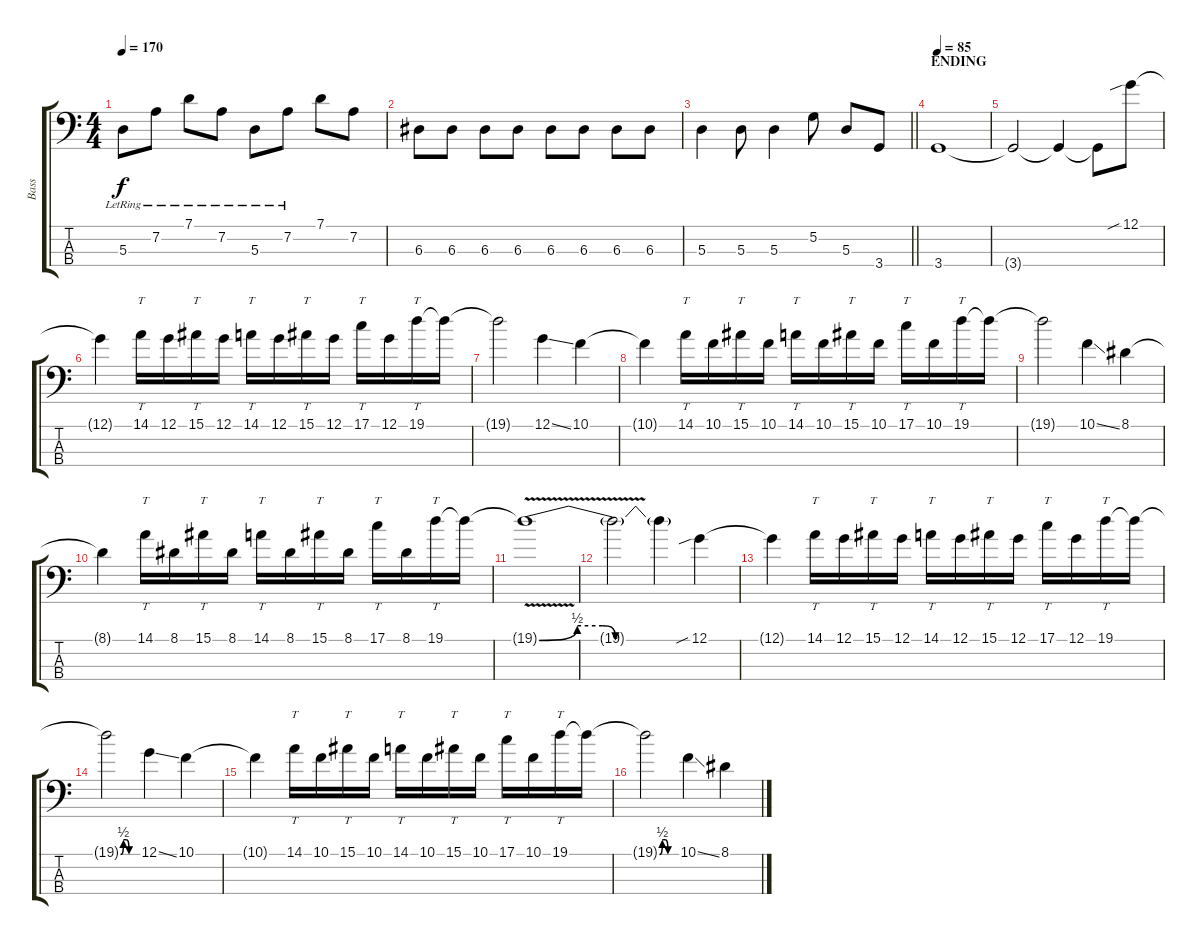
\track ("Bass" "Bass") {instrument electricbassfinger}
\staff {score tabs}
\tuning (G2 D2 A1 E1) {hide}
\ts (4 4)
\tempo 170
\clef f4
\ks c
5.3{lr}.8{dy f} 7.2{lr}.8 7.1{lr}.8 7.2{lr}.8 5.3{lr}.8 7.2{lr}.8 7.1.8 7.2.8 |
6.3.8 6.3.8 6.3.8 6.3.8 6.3.8 6.3.8 6.3.8 6.3.8 |
\barLineRight lightlight
5.3.4 5.3.8 5.3.4 5.2.8 5.3.8 3.4.8 |
\section ("" "ENDING")
\tempo 85
3.4.1 |
3.4{t}.2 3.4{t}.4 3.4{t}.8 12.1{sib}.8 |
12.1{t}.4 14.1.16{tt} 12.1.16 15.1.16{tt} 12.1.16 14.1.16{tt} 12.1.16 15.1.16{tt} 12.1.16 17.1.16{tt} 12.1.16 19.1.16{tt} 19.1{t}.16 |
19.1{t}.2 12.1{ss}.4 10.1.4 |
10.1{t}.4 14.1.16{tt} 10.1.16 15.1.16{tt} 10.1.16 14.1.16{tt} 10.1.16 15.1.16{tt} 10.1.16 17.1.16{tt} 10.1.16 19.1.16{tt} 19.1{t}.16 |
19.1{t}.2 10.1{ss}.4 8.1.4 |
8.1{t}.4 14.1.16{tt} 8.1.16 15.1.16{tt} 8.1.16 14.1.16{tt} 8.1.16 15.1.16{tt} 8.1.16 17.1.16{tt} 8.1.16 19.1.16{tt} 19.1{t}.16 |
19.1{be (custom 0 0 15 2 25 2 30 0 60 0) v t}.1 |
19.1{t}.2 19.1{t}.4 12.1{sib}.4 |
12.1{t}.4 14.1.16{tt} 12.1.16 15.1.16{tt} 12.1.16 14.1.16{tt} 12.1.16 15.1.16{tt} 12.1.16 17.1.16{tt} 12.1.16 19.1.16{tt} 19.1{t}.16 |
19.1{be (custom 0 0 10 2 20 2 30 0 60 0) t}.2 12.1{ss}.4 10.1.4 |
10.1{t}.4 14.1.16{tt} 10.1.16 15.1.16{tt} 10.1.16 14.1.16{tt} 10.1.16 15.1.16{tt} 10.1.16 17.1.16{tt} 10.1.16 19.1.16{tt} 19.1{t}.16 |
19.1{be (custom 0 0 10 2 20 2 30 0 60 0) t}.2 10.1{ss}.4 8.1.4
